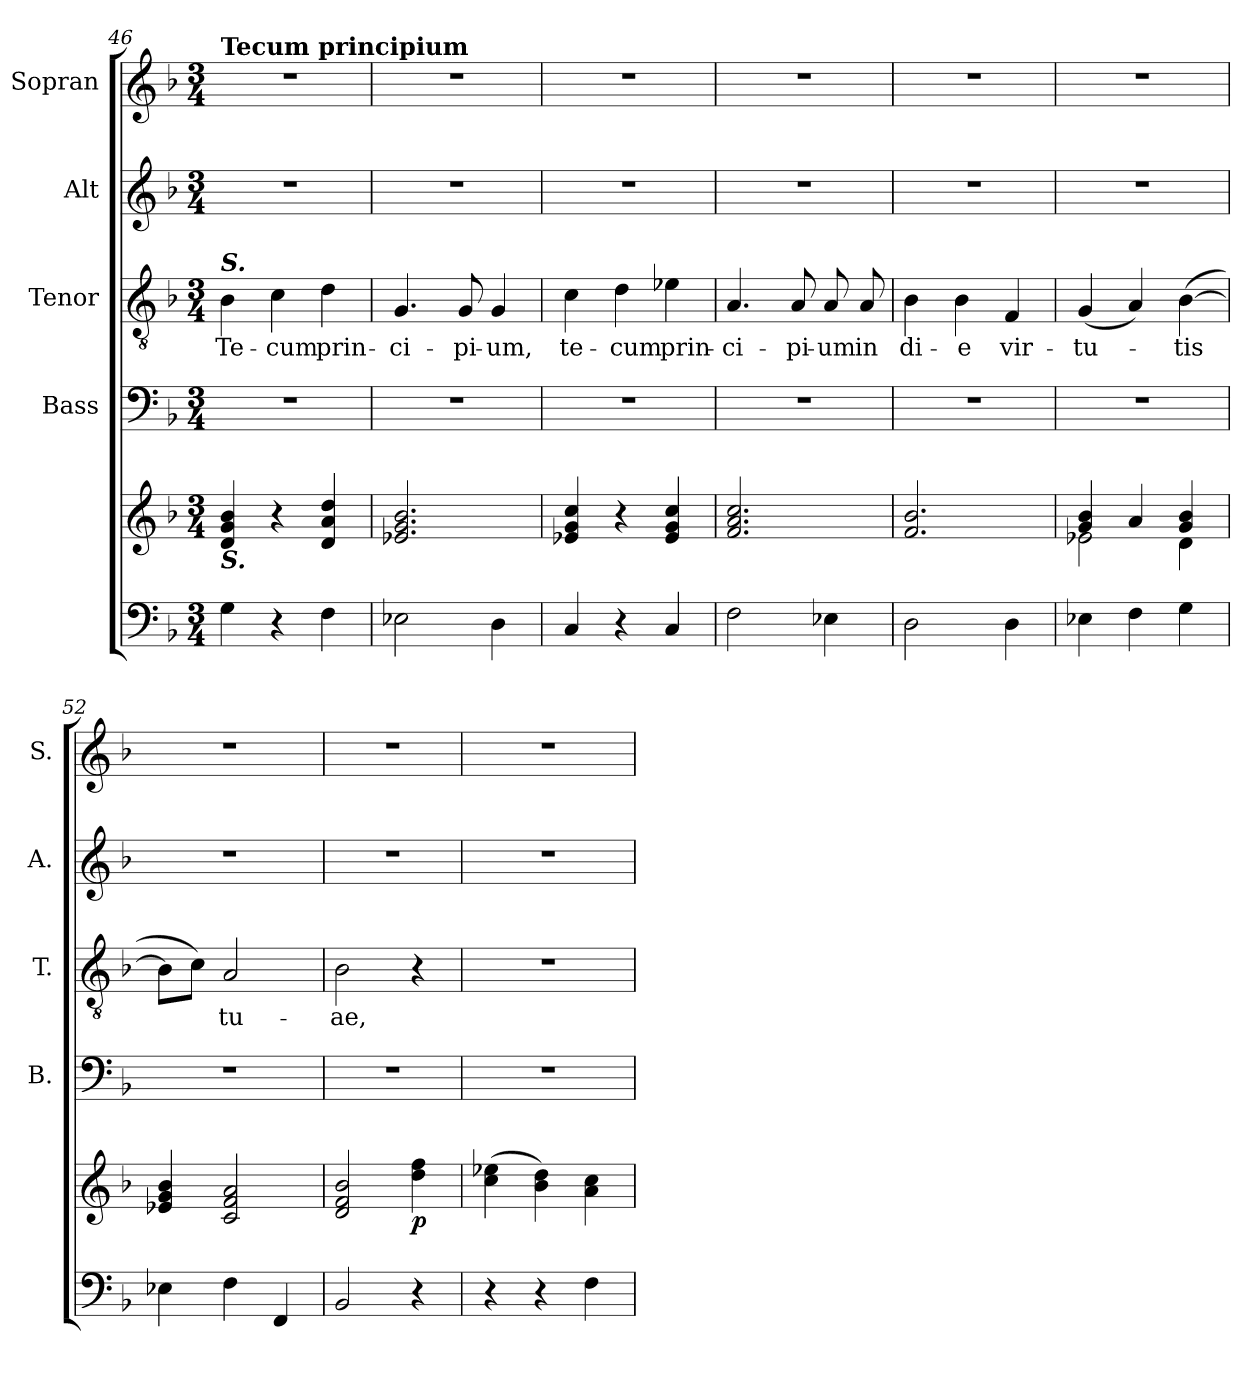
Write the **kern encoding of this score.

**kern	**kern	**dynam	**kern	**kern	**text	**kern	**kern
*part5	*part5	*part5	*part4	*part3	*part3	*part2	*part1
*staff6	*staff5	*staff5/6	*staff4	*staff3	*staff3	*staff2	*staff1
*	*	*	*I"Bass	*I"Tenor	*	*I"Alt	*I"Sopran
*	*	*	*I'B.	*I'T.	*	*I'A.	*I'S.
*clefF4	*clefG2	*	*clefF4	*clefGv2	*	*clefG2	*clefG2
*k[b-]	*k[b-]	*	*k[b-]	*k[b-]	*	*k[b-]	*k[b-]
*F:	*F:	*	*F:	*F:	*	*F:	*F:
*M3/4	*M3/4	*	*M3/4	*M3/4	*	*M3/4	*M3/4
=46	=46	=46	=46	=46	=46	=46	=46
!	!	!	!	!	!	!	!LO:TX:a:B:t=Tecum principium
!	!	!	!	!LO:TX:a:Bi:t=S.	!	!	!
!	!LO:TX:b:Bi:t=S.	!	!	!	!	!	!
!	!	!	!	!	!LO:LY:b	!	!
4G\	4d/ 4g/ 4b-/	.	2.r	4B-\	Te-	2.r	2.r
!	!	!	!	!	!LO:LY:b	!	!
4r	4r	.	.	4c\	-cum	.	.
!	!	!	!	!	!LO:LY:b	!	!
4F\	4d/ 4a/ 4dd/	.	.	4d\	prin-	.	.
=47	=47	=47	=47	=47	=47	=47	=47
!	!	!	!	!	!LO:LY:b	!	!
2E-X\	2.e-X/ 2.g/ 2.b-/	.	2.r	4.G/	-ci-	2.r	2.r
!	!	!	!	!	!LO:LY:b	!	!
.	.	.	.	8G/	-pi-	.	.
!	!	!	!	!	!LO:LY:b	!	!
4D\	.	.	.	4G/	-um,	.	.
=48	=48	=48	=48	=48	=48	=48	=48
!	!	!	!	!	!LO:LY:b	!	!
4C/	4e-X/ 4g/ 4cc/	.	2.r	4c\	te-	2.r	2.r
!	!	!	!	!	!LO:LY:b	!	!
4r	4r	.	.	4d\	-cum	.	.
!	!	!	!	!	!LO:LY:b	!	!
4C/	4e-/ 4g/ 4cc/	.	.	4e-X\	prin-	.	.
=49	=49	=49	=49	=49	=49	=49	=49
!	!	!	!	!	!LO:LY:b	!	!
2F\	2.f/ 2.a/ 2.cc/	.	2.r	4.A/	-ci-	2.r	2.r
!	!	!	!	!	!LO:LY:b	!	!
.	.	.	.	8A/	-pi-	.	.
!	!	!	!	!	!LO:LY:b	!	!
4E-X\	.	.	.	8A/	-um	.	.
!	!	!	!	!	!LO:LY:b	!	!
.	.	.	.	8A/	in	.	.
=50	=50	=50	=50	=50	=50	=50	=50
!	!	!	!	!	!LO:LY:b	!	!
2D\	2.f/ 2.b-/	.	2.r	4B-\	di-	2.r	2.r
!	!	!	!	!	!LO:LY:b	!	!
.	.	.	.	4B-\	-e	.	.
!	!	!	!	!	!LO:LY:b	!	!
4D\	.	.	.	4F/	vir-	.	.
!!LO:PB:g=z
=51	=51	=51	=51	=51	=51	=51	=51
*	*^	*	*	*	*	*	*
!	!	!	!	!	!	!LO:LY:b	!	!
4E-X\	4g/ 4b-/	2e-X\	.	2.r	(<4G/	-tu-	2.r	2.r
4F\	4a/	.	.	.	4A/)	.	.	.
!	!	!	!	!	!	!LO:LY:b	!	!
4G\	4g/ 4b-/	4d\	.	.	(>[4B-\	-tis	.	.
*	*v	*v	*	*	*	*	*	*
=52	=52	=52	=52	=52	=52	=52	=52
4E-X\	4e-X/ 4g/ 4b-/	.	2.r	8B-\L]	.	2.r	2.r
.	.	.	.	8c\J)	.	.	.
!	!	!	!	!	!LO:LY:b	!	!
4F\	2c/ 2f/ 2a/	.	.	2A/	tu-	.	.
4FF/	.	.	.	.	.	.	.
=53	=53	=53	=53	=53	=53	=53	=53
!	!	!	!	!	!LO:LY:b	!	!
2BB-/	2d/ 2f/ 2b-/	.	2.r	2B-\	-ae,	2.r	2.r
!	!	!LO:DY:b	!	!	!	!	!
4r	4dd\ 4ff\	p	.	4r	.	.	.
=54	=54	=54	=54	=54	=54	=54	=54
4r	(>4cc\ 4ee-X\	.	2.r	2.r	.	2.r	2.r
4r	4b-\ 4dd\)	.	.	.	.	.	.
4F\	4a\ 4cc\	.	.	.	.	.	.
=	=	=	=	=	=	=	=
*-	*-	*-	*-	*-	*-	*-	*-
